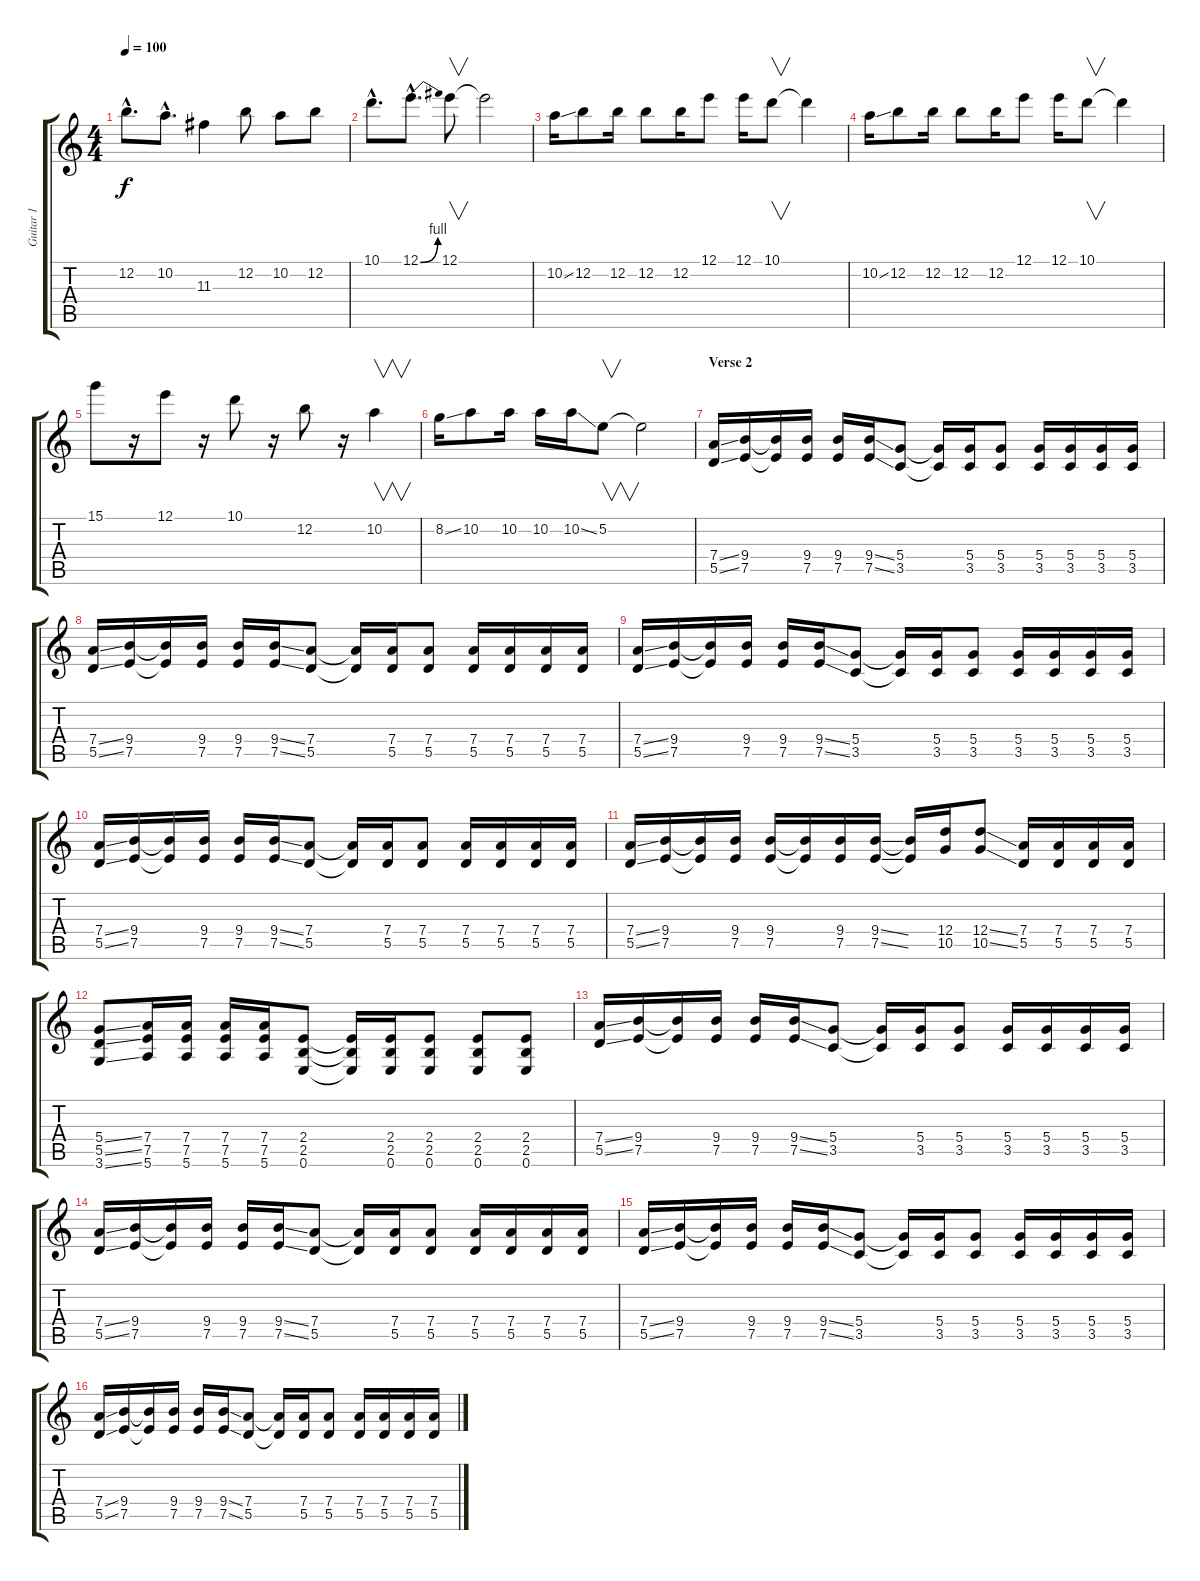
\track ("Guitar 1" "Guitar 1") {instrument distortionguitar}
\staff {score tabs}
\tuning (E4 B3 G3 D3 A2 E2) {hide}
\ts (4 4)
\tempo 100
\clef g2
\ks c
12.2{hac}.8{d dy f} 10.2{hac}.8{d} 11.3.4 12.2.8 10.2.8 12.2.8 |
10.1{hac}.8{d} 12.1{be (bend 0 0 60 4) hac}.8{d} 12.1.8{v} 12.1{t}.2 |
10.2{ss}.16 12.2.8 12.2.16 12.2.8 12.2.16 12.1.8 12.1.16 10.1.8{v} 10.1{t}.4 |
10.2{ss}.16 12.2.8 12.2.16 12.2.8 12.2.16 12.1.8 12.1.16 10.1.8{v} 10.1{t}.4 |
15.1.8 r.16 12.1.8 r.16 10.1.8 r.16 12.2.8 r.16 10.2.4{v} |
8.2{ss}.16 10.2.8 10.2.16 10.2.16 10.2{ss}.16 5.2.8{v} 5.2{t}.2 |
\section ("" "Verse 2")
(7.4{ss} 5.5{ss}).16 (9.4 7.5).16 (9.4{t} 7.5{t}).16 (9.4 7.5).16 (9.4 7.5).16 (9.4{ss} 7.5{ss}).16 (5.4 3.5).8 (5.4{t} 3.5{t}).16 (5.4 3.5).16 (5.4 3.5).8 (5.4 3.5).16 (5.4 3.5).16 (5.4 3.5).16 (5.4 3.5).16 |
(7.4{ss} 5.5{ss}).16 (9.4 7.5).16 (9.4{t} 7.5{t}).16 (9.4 7.5).16 (9.4 7.5).16 (9.4{ss} 7.5{ss}).16 (7.4 5.5).8 (7.4{t} 5.5{t}).16 (7.4 5.5).16 (7.4 5.5).8 (7.4 5.5).16 (7.4 5.5).16 (7.4 5.5).16 (7.4 5.5).16 |
(7.4{ss} 5.5{ss}).16 (9.4 7.5).16 (9.4{t} 7.5{t}).16 (9.4 7.5).16 (9.4 7.5).16 (9.4{ss} 7.5{ss}).16 (5.4 3.5).8 (5.4{t} 3.5{t}).16 (5.4 3.5).16 (5.4 3.5).8 (5.4 3.5).16 (5.4 3.5).16 (5.4 3.5).16 (5.4 3.5).16 |
(7.4{ss} 5.5{ss}).16 (9.4 7.5).16 (9.4{t} 7.5{t}).16 (9.4 7.5).16 (9.4 7.5).16 (9.4{ss} 7.5{ss}).16 (7.4 5.5).8 (7.4{t} 5.5{t}).16 (7.4 5.5).16 (7.4 5.5).8 (7.4 5.5).16 (7.4 5.5).16 (7.4 5.5).16 (7.4 5.5).16 |
(7.4{ss} 5.5{ss}).16 (9.4 7.5).16 (9.4{t} 7.5{t}).16 (9.4 7.5).16 (9.4 7.5).16 (9.4{t} 7.5{t}).16 (9.4 7.5).16 (9.4{ss} 7.5{ss}).16 (9.4{t} 7.5{t}).16 (12.4 10.5).16 (12.4{ss} 10.5{ss}).8 (7.4 5.5).16 (7.4 5.5).16 (7.4 5.5).16 (7.4 5.5).16 |
(5.4{ss} 5.5{ss} 3.6{ss}).8 (7.4 7.5 5.6).16 (7.4 7.5 5.6).16 (7.4 7.5 5.6).16 (7.4 7.5 5.6).16 (2.4 2.5 0.6).8 (2.4{t} 2.5{t} 0.6{t}).16 (2.4 2.5 0.6).16 (2.4 2.5 0.6).8 (2.4 2.5 0.6).8 (2.4 2.5 0.6).8 |
(7.4{ss} 5.5{ss}).16 (9.4 7.5).16 (9.4{t} 7.5{t}).16 (9.4 7.5).16 (9.4 7.5).16 (9.4{ss} 7.5{ss}).16 (5.4 3.5).8 (5.4{t} 3.5{t}).16 (5.4 3.5).16 (5.4 3.5).8 (5.4 3.5).16 (5.4 3.5).16 (5.4 3.5).16 (5.4 3.5).16 |
(7.4{ss} 5.5{ss}).16 (9.4 7.5).16 (9.4{t} 7.5{t}).16 (9.4 7.5).16 (9.4 7.5).16 (9.4{ss} 7.5{ss}).16 (7.4 5.5).8 (7.4{t} 5.5{t}).16 (7.4 5.5).16 (7.4 5.5).8 (7.4 5.5).16 (7.4 5.5).16 (7.4 5.5).16 (7.4 5.5).16 |
(7.4{ss} 5.5{ss}).16 (9.4 7.5).16 (9.4{t} 7.5{t}).16 (9.4 7.5).16 (9.4 7.5).16 (9.4{ss} 7.5{ss}).16 (5.4 3.5).8 (5.4{t} 3.5{t}).16 (5.4 3.5).16 (5.4 3.5).8 (5.4 3.5).16 (5.4 3.5).16 (5.4 3.5).16 (5.4 3.5).16 |
(7.4{ss} 5.5{ss}).16 (9.4 7.5).16 (9.4{t} 7.5{t}).16 (9.4 7.5).16 (9.4 7.5).16 (9.4{ss} 7.5{ss}).16 (7.4 5.5).8 (7.4{t} 5.5{t}).16 (7.4 5.5).16 (7.4 5.5).8 (7.4 5.5).16 (7.4 5.5).16 (7.4 5.5).16 (7.4 5.5).16
